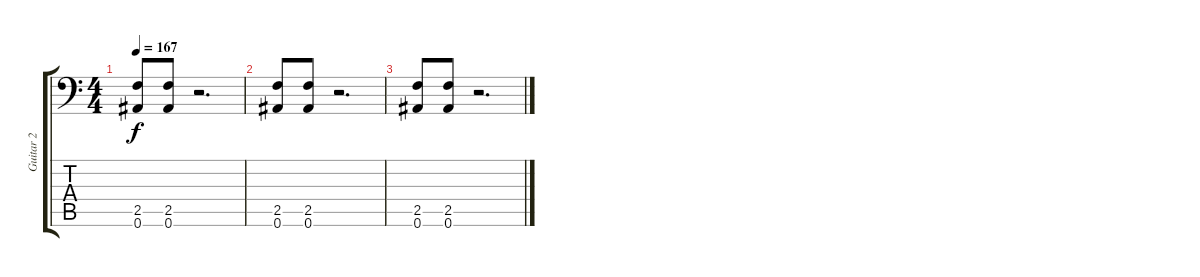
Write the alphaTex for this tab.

\track ("Guitar 2" "Guitar 2") {instrument distortionguitar}
\staff {score tabs}
\tuning (Bb3 F3 Db3 Ab2 Eb2 Bb1) {hide}
\ts (4 4)
\tempo 167
\clef f4
\ks c
(2.5 0.6).8{dy f} (2.5 0.6).8 r.2{d} |
(2.5 0.6).8 (2.5 0.6).8 r.2{d} |
(2.5 0.6).8 (2.5 0.6).8 r.2{d}
